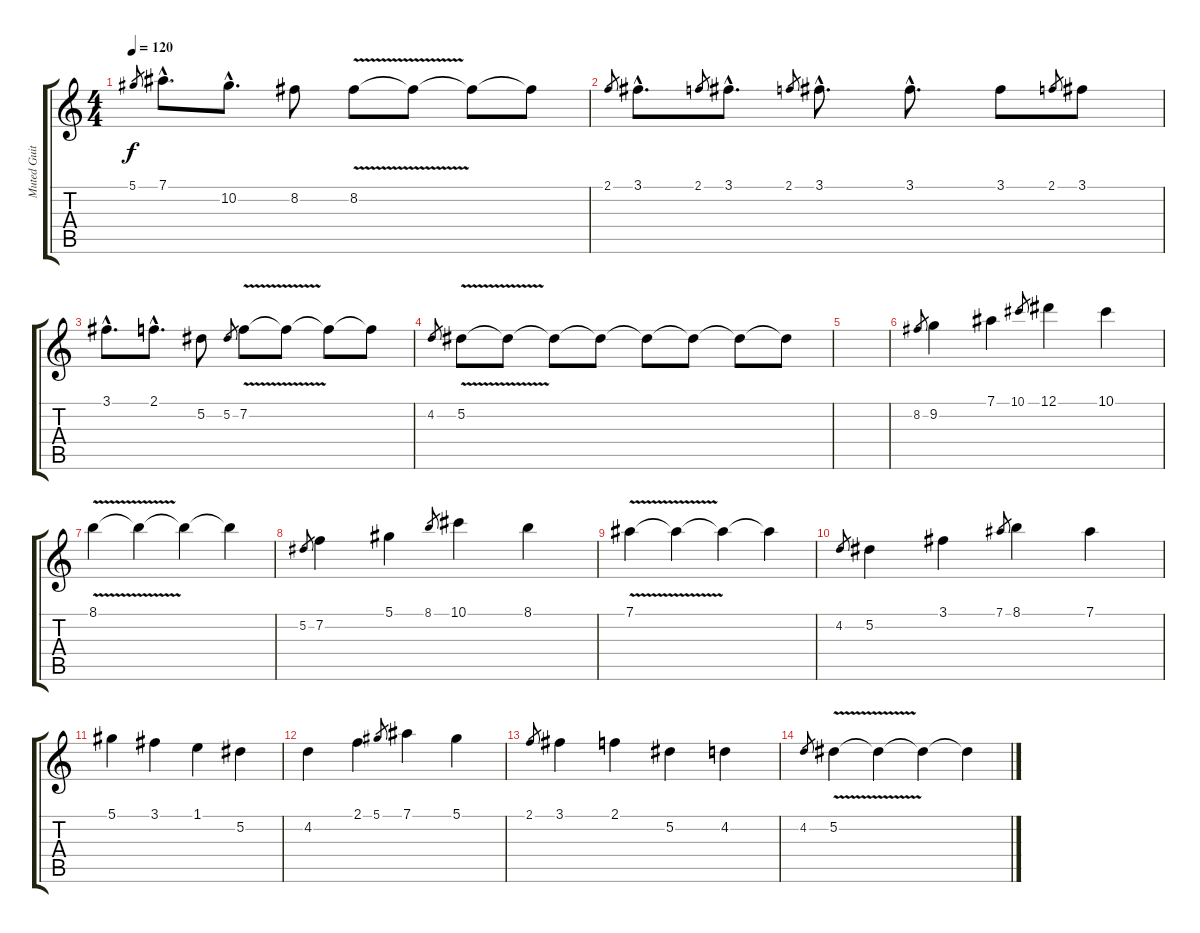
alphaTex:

\track ("Muted Guitar1 - Vocals " "Muted Guit") {instrument electricguitarmuted}
\staff {score tabs}
\tuning (Eb4 Bb3 Gb3 Db3 Ab2 Eb2) {hide}
\ts (4 4)
\tempo 120
\clef g2
\ks c
5.1.8{gr dy f} 7.1{hac}.8{d volume 16 balance 8 instrument englishhorn} 10.2{hac}.8{d} 8.2.8 8.2{v}.8 8.2{t}.8 8.2{t}.8 8.2{t}.8 |
2.1.8{gr} 3.1{hac}.8{d volume 16 balance 8 instrument englishhorn} 2.1.8{gr} 3.1{hac}.8{d} 2.1.8{gr} 3.1{hac}.8{d} 3.1{hac}.8{d} 3.1.8 2.1.8{gr} 3.1.8 |
3.1{hac}.8{d volume 16 balance 8 instrument englishhorn} 2.1{hac}.8{d} 5.2.8 5.2.8{gr} 7.2{v}.8 7.2{t}.8 7.2{t}.8 7.2{t}.8 |
4.2.8{gr} 5.2{v}.8{volume 16 balance 8 instrument sopranosax} 5.2{t}.8 5.2{t}.8 5.2{t}.8 5.2{t}.8 5.2{t}.8 5.2{t}.8 5.2{t}.8 |
|
8.2.8{gr} 9.2.4{volume 16 balance 12 instrument englishhorn} 7.1.4 10.1.8{gr} 12.1.4 10.1.4 |
8.1{v}.4{volume 16 balance 12 instrument englishhorn} 8.1{t}.4 8.1{t}.4 8.1{t}.4 |
5.2.8{gr} 7.2.4{volume 16 balance 12 instrument englishhorn} 5.1.4 8.1.8{gr} 10.1.4 8.1.4 |
7.1{v}.4{volume 16 balance 12 instrument englishhorn} 7.1{t}.4 7.1{t}.4 7.1{t}.4 |
4.2.8{gr} 5.2.4{volume 16 balance 12 instrument englishhorn} 3.1.4 7.1.8{gr} 8.1.4 7.1.4 |
5.1.4{volume 16 balance 12 instrument englishhorn} 3.1.4 1.1.4 5.2.4 |
4.2.4{volume 16 balance 12 instrument englishhorn} 2.1.4 5.1.8{gr} 7.1.4 5.1.4 |
2.1.8{gr} 3.1.4{volume 16 balance 12 instrument englishhorn} 2.1.4 5.2.4 4.2.4 |
4.2.8{gr} 5.2{v}.4 5.2{t}.4 5.2{t}.4 5.2{t}.4
